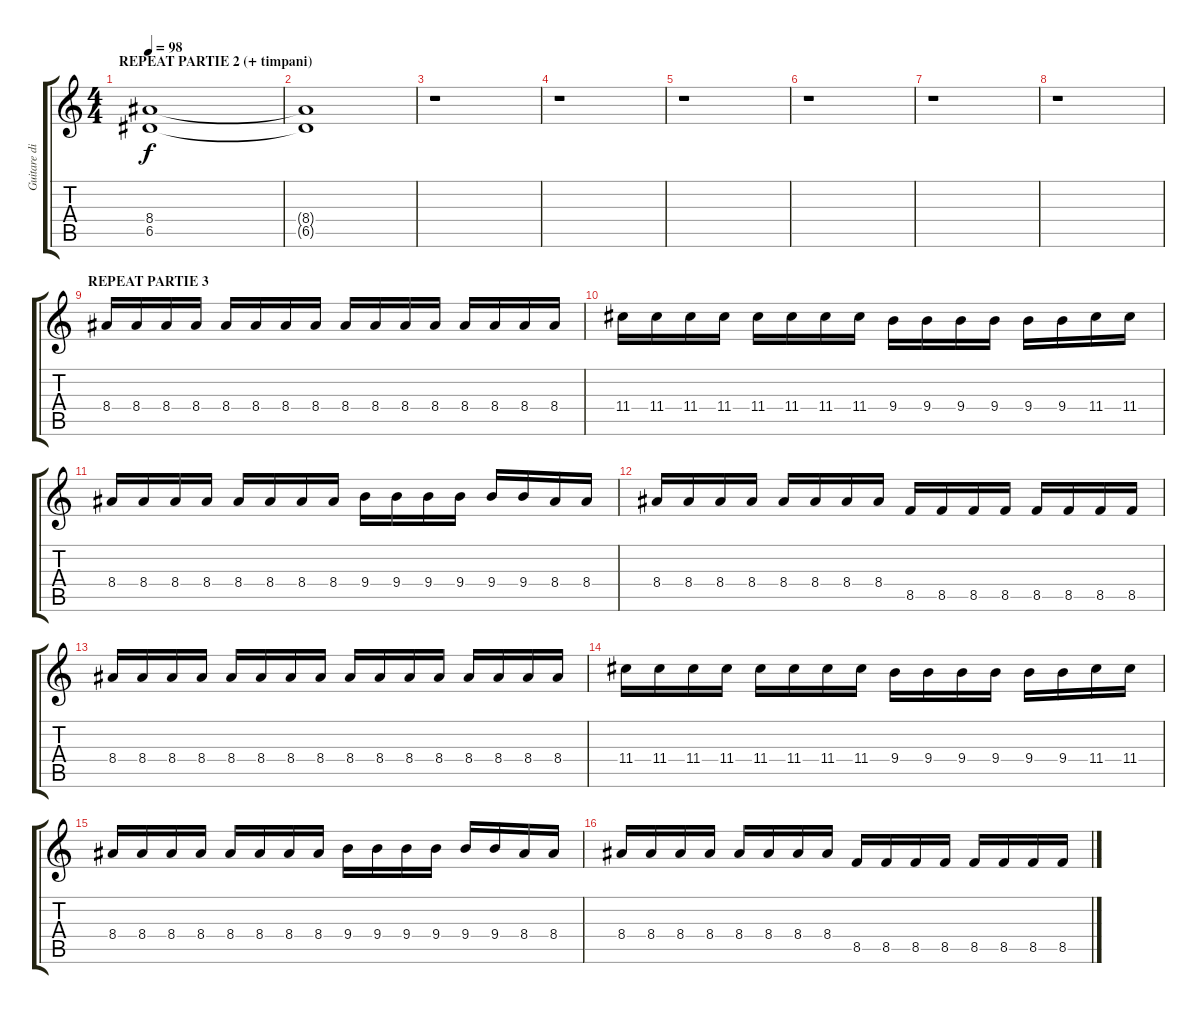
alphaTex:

\track ("Guitare disto 2" "Guitare di") {instrument overdrivenguitar}
\staff {score tabs}
\tuning (E4 B3 G3 D3 A2 E2) {hide}
\ts (4 4)
\section ("" "REPEAT PARTIE 2 (+ timpani)")
\tempo 98
\clef g2
\ks c
(8.4 6.5).1{dy f} |
(8.4{t} 6.5{t}).1 |
r.1 |
r.1 |
r.1 |
r.1 |
r.1 |
r.1 |
\section ("" "REPEAT PARTIE 3")
8.4.16 8.4.16 8.4.16 8.4.16 8.4.16 8.4.16 8.4.16 8.4.16 8.4.16 8.4.16 8.4.16 8.4.16 8.4.16 8.4.16 8.4.16 8.4.16 |
11.4.16 11.4.16 11.4.16 11.4.16 11.4.16 11.4.16 11.4.16 11.4.16 9.4.16 9.4.16 9.4.16 9.4.16 9.4.16 9.4.16 11.4.16 11.4.16 |
8.4.16 8.4.16 8.4.16 8.4.16 8.4.16 8.4.16 8.4.16 8.4.16 9.4.16 9.4.16 9.4.16 9.4.16 9.4.16 9.4.16 8.4.16 8.4.16 |
8.4.16 8.4.16 8.4.16 8.4.16 8.4.16 8.4.16 8.4.16 8.4.16 8.5.16 8.5.16 8.5.16 8.5.16 8.5.16 8.5.16 8.5.16 8.5.16 |
8.4.16 8.4.16 8.4.16 8.4.16 8.4.16 8.4.16 8.4.16 8.4.16 8.4.16 8.4.16 8.4.16 8.4.16 8.4.16 8.4.16 8.4.16 8.4.16 |
11.4.16 11.4.16 11.4.16 11.4.16 11.4.16 11.4.16 11.4.16 11.4.16 9.4.16 9.4.16 9.4.16 9.4.16 9.4.16 9.4.16 11.4.16 11.4.16 |
8.4.16 8.4.16 8.4.16 8.4.16 8.4.16 8.4.16 8.4.16 8.4.16 9.4.16 9.4.16 9.4.16 9.4.16 9.4.16 9.4.16 8.4.16 8.4.16 |
8.4.16 8.4.16 8.4.16 8.4.16 8.4.16 8.4.16 8.4.16 8.4.16 8.5.16 8.5.16 8.5.16 8.5.16 8.5.16 8.5.16 8.5.16 8.5.16
